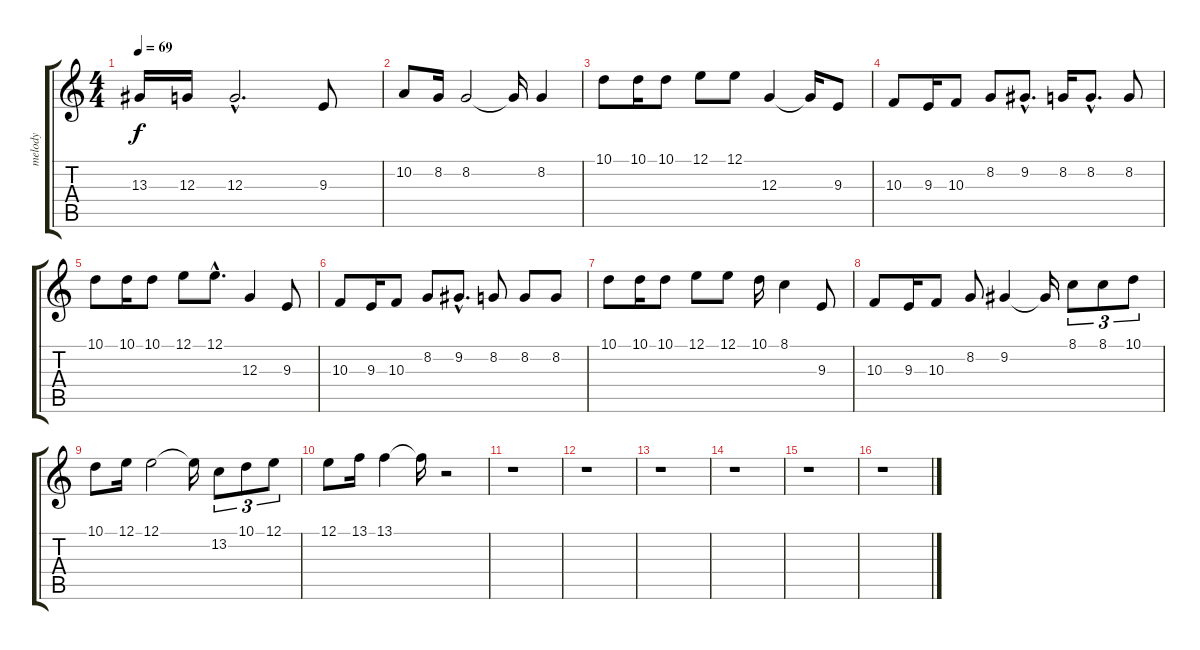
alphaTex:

\track ("melody" "melody") {instrument vibraphone}
\staff {score tabs}
\tuning (E4 B3 G3 D3 A2 E2) {hide}
\ts (4 4)
\tempo 69
\clef g2
\ks c
13.3.16{dy f} 12.3.16 12.3{hac}.2{d} 9.3.8 |
10.2.8 8.2.16 8.2.2 8.2{t}.16 8.2.4 |
10.1.8 10.1.16 10.1.8 12.1.8 12.1.8 12.3.4 12.3{t}.16 9.3.8 |
10.3.8 9.3.16 10.3.8 8.2.8 9.2{hac}.8{d} 8.2.16 8.2{hac}.8{d} 8.2.8 |
10.1.8 10.1.16 10.1.8 12.1.8 12.1{hac}.8{d} 12.3.4 9.3.8 |
10.3.8 9.3.16 10.3.8 8.2.8 9.2{hac}.8{d} 8.2.8 8.2.8 8.2.8 |
10.1.8 10.1.16 10.1.8 12.1.8 12.1.8 10.1.16 8.1.4 9.3.8 |
10.3.8 9.3.16 10.3.8 8.2.8 9.2.4 9.2{t}.16 8.1.8{tu (3 2)} 8.1.8{tu (3 2)} 10.1.8{tu (3 2)} |
10.1.8 12.1.16 12.1.2 12.1{t}.16 13.2.8{tu (3 2)} 10.1.8{tu (3 2)} 12.1.8{tu (3 2)} |
12.1.8 13.1.16 13.1.4 13.1{t}.16 r.2 |
r.1 |
r.1 |
r.1 |
r.1 |
r.1 |
r.1
